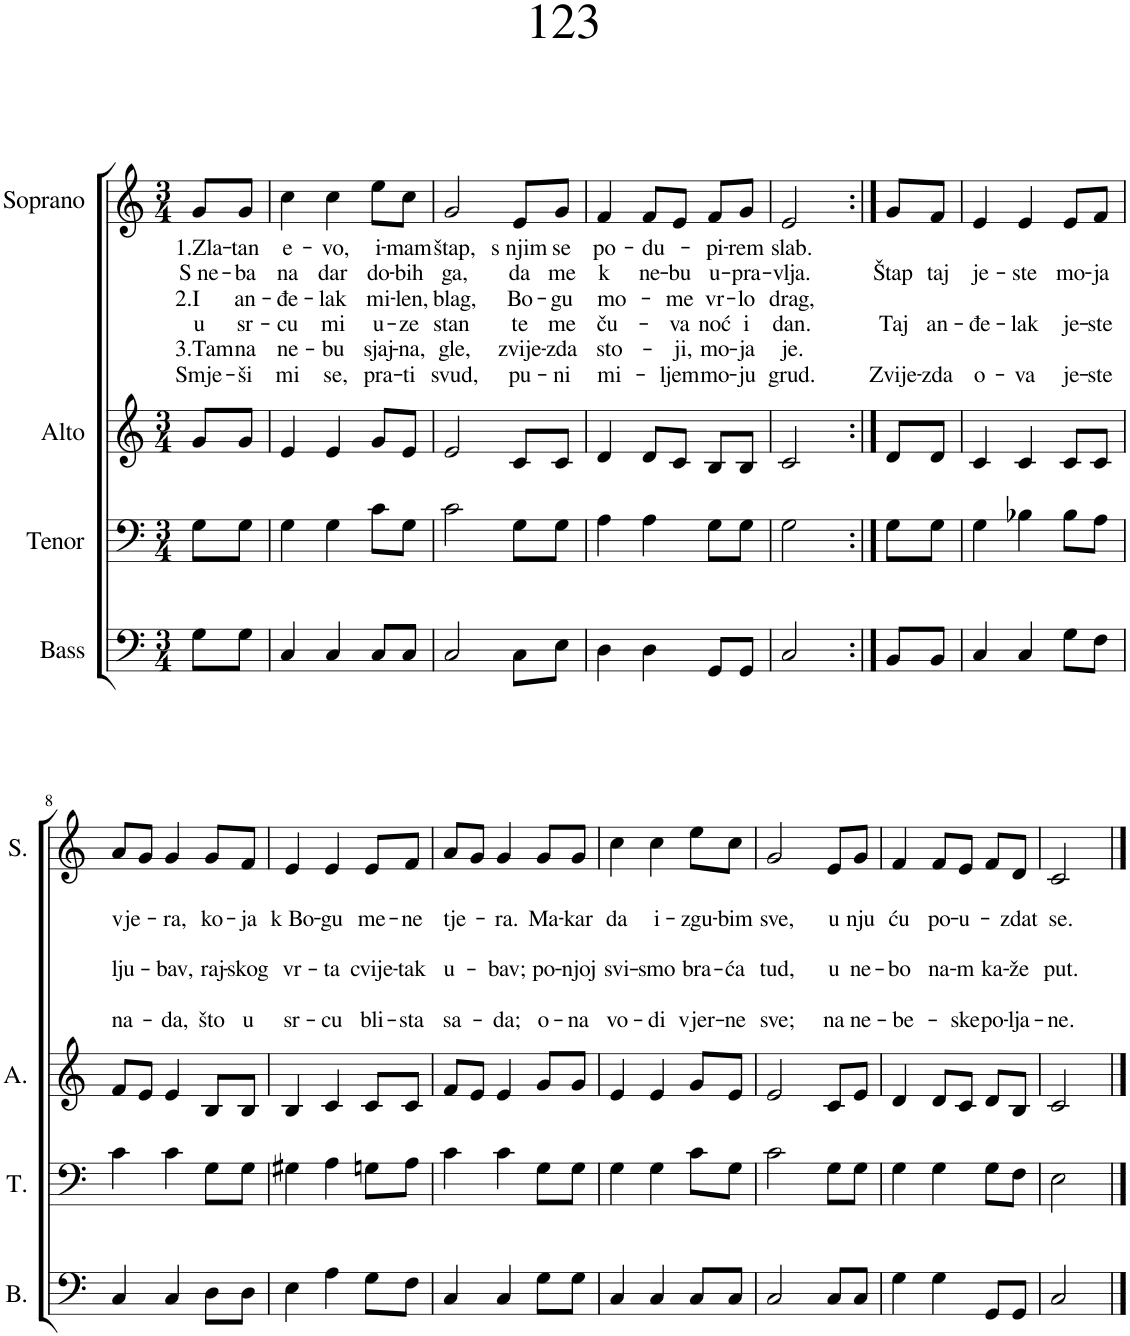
**kern	**kern	**kern	**kern	**text	**text	**text	**text	**text	**text
*part4	*part3	*part2	*part1	*part1	*part1	*part1	*part1	*part1	*part1
*staff4	*staff3	*staff2	*staff1	*staff1	*staff1	*staff1	*staff1	*staff1	*staff1
*I"Bass	*I"Tenor	*I"Alto	*I"Soprano	*	*	*	*	*	*
*I'B.	*I'T.	*I'A.	*I'S.	*	*	*	*	*	*
*clefF4	*clefF4	*clefG2	*clefG2	*	*	*	*	*	*
*k[]	*k[]	*k[]	*k[]	*	*	*	*	*	*
*M3/4	*M3/4	*M3/4	*M3/4	*	*	*	*	*	*
=1	=1	=1	=1	=1	=1	=1	=1	=1	=1
!	!	!	!	!LO:LY:b	!LO:LY:b	!LO:LY:b	!LO:LY:b	!LO:LY:b	!LO:LY:b
8G\L	8G\L	8g/L	8g/L	1.Zla-	S ne-	2.I	u	3.Tam	Smje-
!	!	!	!	!LO:LY:b	!LO:LY:b	!LO:LY:b	!LO:LY:b	!LO:LY:b	!LO:LY:b
8G\J	8G\J	8g/J	8g/J	-tan	-ba	an-	sr-	na	-ši
=2	=2	=2	=2	=2	=2	=2	=2	=2	=2
!	!	!	!	!LO:LY:b	!LO:LY:b	!LO:LY:b	!LO:LY:b	!LO:LY:b	!LO:LY:b
4C/	4G\	4e/	4cc\	e-	na	-đe-	-cu	ne-	mi
!	!	!	!	!LO:LY:b	!LO:LY:b	!LO:LY:b	!LO:LY:b	!LO:LY:b	!LO:LY:b
4C/	4G\	4e/	4cc\	-vo,	dar	-lak	mi	-bu	se,
!	!	!	!	!LO:LY:b	!LO:LY:b	!LO:LY:b	!LO:LY:b	!LO:LY:b	!LO:LY:b
8C/L	8c\L	8g/L	8ee\L	i-	do-	mi-	u-	sjaj-	pra-
!	!	!	!	!LO:LY:b	!LO:LY:b	!LO:LY:b	!LO:LY:b	!LO:LY:b	!LO:LY:b
8C/J	8G\J	8e/J	8cc\J	-mam	-bih	-len,	-ze	-na,	-ti
=3	=3	=3	=3	=3	=3	=3	=3	=3	=3
!	!	!	!	!LO:LY:b	!LO:LY:b	!LO:LY:b	!LO:LY:b	!LO:LY:b	!LO:LY:b
2C/	2c\	2e/	2g/	štap,	ga,	blag,	stan	gle,	svud,
!	!	!	!	!LO:LY:b	!LO:LY:b	!LO:LY:b	!LO:LY:b	!LO:LY:b	!LO:LY:b
8C\L	8G\L	8c/L	8e/L	s njim	da	Bo-	te	zvije-	pu-
!	!	!	!	!LO:LY:b	!LO:LY:b	!LO:LY:b	!LO:LY:b	!LO:LY:b	!LO:LY:b
8E\J	8G\J	8c/J	8g/J	se	me	-gu	me	-zda	-ni
=4	=4	=4	=4	=4	=4	=4	=4	=4	=4
!	!	!	!	!LO:LY:b	!LO:LY:b	!LO:LY:b	!LO:LY:b	!LO:LY:b	!LO:LY:b
4D\	4A\	4d/	4f/	po-	k	mo-	ču-	sto-	mi-
!	!	!	!	!LO:LY:b	!LO:LY:b	!	!	!	!
4D\	4A\	8d/L	8f/L	-du-	ne-	.	.	.	.
!	!	!	!	!	!LO:LY:b	!LO:LY:b	!LO:LY:b	!LO:LY:b	!LO:LY:b
.	.	8c/J	8e/J	.	-bu	-me	-va	-ji,	-ljem
!	!	!	!	!LO:LY:b	!LO:LY:b	!LO:LY:b	!LO:LY:b	!LO:LY:b	!LO:LY:b
8GG/L	8G\L	8B/L	8f/L	-pi-	u-	vr-	noć	mo-	mo-
!	!	!	!	!LO:LY:b	!LO:LY:b	!LO:LY:b	!LO:LY:b	!LO:LY:b	!LO:LY:b
8GG/J	8G\J	8B/J	8g/J	-rem	-pra-	-lo	i	-ja	-ju
=5	=5	=5	=5	=5	=5	=5	=5	=5	=5
!	!	!	!	!LO:LY:b	!LO:LY:b	!LO:LY:b	!LO:LY:b	!LO:LY:b	!LO:LY:b
2C/	2G\	2c/	2e/	slab.	-vlja.	drag,	dan.	je.	grud.
=6:|!	=6:|!	=6:|!	=6:|!	=6:|!	=6:|!	=6:|!	=6:|!	=6:|!	=6:|!
!	!	!	!	!	!LO:LY:b	!	!LO:LY:b	!	!LO:LY:b
8BB/L	8G\L	8d/L	8g/L	.	Štap	.	Taj	.	Zvije-
!	!	!	!	!	!LO:LY:b	!	!LO:LY:b	!	!LO:LY:b
8BB/J	8G\J	8d/J	8f/J	.	taj	.	an-	.	-zda
=7	=7	=7	=7	=7	=7	=7	=7	=7	=7
!	!	!	!	!	!LO:LY:b	!	!LO:LY:b	!	!LO:LY:b
4C/	4G\	4c/	4e/	.	je-	.	-đe-	.	o-
!	!	!	!	!	!LO:LY:b	!	!LO:LY:b	!	!LO:LY:b
4C/	4B-X\	4c/	4e/	.	-ste	.	-lak	.	-va
!	!	!	!	!	!LO:LY:b	!	!LO:LY:b	!	!LO:LY:b
8G\L	8B-\L	8c/L	8e/L	.	mo-	.	je-	.	je-
!	!	!	!	!	!LO:LY:b	!	!LO:LY:b	!	!LO:LY:b
8F\J	8A\J	8c/J	8f/J	.	-ja	.	-ste	.	-ste
!!LO:LB:g=z
=8	=8	=8	=8	=8	=8	=8	=8	=8	=8
!	!	!	!	!	!LO:LY:b	!	!LO:LY:b	!	!LO:LY:b
4C/	4c\	8f/L	8a/L	.	vje-	.	lju-	.	na-
.	.	8e/J	8g/J	.	.	.	.	.	.
!	!	!	!	!	!LO:LY:b	!	!LO:LY:b	!	!LO:LY:b
4C/	4c\	4e/	4g/	.	-ra,	.	-bav,	.	-da,
!	!	!	!	!	!LO:LY:b	!	!LO:LY:b	!	!LO:LY:b
8D\L	8G\L	8B/L	8g/L	.	ko-	.	raj-	.	što
!	!	!	!	!	!LO:LY:b	!	!LO:LY:b	!	!LO:LY:b
8D\J	8G\J	8B/J	8f/J	.	-ja	.	-skog	.	u
=9	=9	=9	=9	=9	=9	=9	=9	=9	=9
!	!	!	!	!	!LO:LY:b	!	!LO:LY:b	!	!LO:LY:b
4E\	4G#X\	4B/	4e/	.	k Bo-	.	vr-	.	sr-
!	!	!	!	!	!LO:LY:b	!	!LO:LY:b	!	!LO:LY:b
4A\	4A\	4c/	4e/	.	-gu	.	-ta	.	-cu
!	!	!	!	!	!LO:LY:b	!	!LO:LY:b	!	!LO:LY:b
8G\L	8Gn\L	8c/L	8e/L	.	me-	.	cvije-	.	bli-
!	!	!	!	!	!LO:LY:b	!	!LO:LY:b	!	!LO:LY:b
8F\J	8A\J	8c/J	8f/J	.	-ne	.	-tak	.	-sta
=10	=10	=10	=10	=10	=10	=10	=10	=10	=10
!	!	!	!	!	!LO:LY:b	!	!LO:LY:b	!	!LO:LY:b
4C/	4c\	8f/L	8a/L	.	tje-	.	u-	.	sa-
.	.	8e/J	8g/J	.	.	.	.	.	.
!	!	!	!	!	!LO:LY:b	!	!LO:LY:b	!	!LO:LY:b
4C/	4c\	4e/	4g/	.	-ra.	.	-bav;	.	-da;
!	!	!	!	!	!LO:LY:b	!	!LO:LY:b	!	!LO:LY:b
8G\L	8G\L	8g/L	8g/L	.	Ma-	.	po-	.	o-
!	!	!	!	!	!LO:LY:b	!	!LO:LY:b	!	!LO:LY:b
8G\J	8G\J	8g/J	8g/J	.	-kar	.	-njoj	.	-na
=11	=11	=11	=11	=11	=11	=11	=11	=11	=11
!	!	!	!	!	!LO:LY:b	!	!LO:LY:b	!	!LO:LY:b
4C/	4G\	4e/	4cc\	.	da	.	svi-	.	vo-
!	!	!	!	!	!LO:LY:b	!	!LO:LY:b	!	!LO:LY:b
4C/	4G\	4e/	4cc\	.	i-	.	-smo	.	-di
!	!	!	!	!	!LO:LY:b	!	!LO:LY:b	!	!LO:LY:b
8C/L	8c\L	8g/L	8ee\L	.	-zgu-	.	bra-	.	vjer-
!	!	!	!	!	!LO:LY:b	!	!LO:LY:b	!	!LO:LY:b
8C/J	8G\J	8e/J	8cc\J	.	-bim	.	-ća	.	-ne
=12	=12	=12	=12	=12	=12	=12	=12	=12	=12
!	!	!	!	!	!LO:LY:b	!	!LO:LY:b	!	!LO:LY:b
2C/	2c\	2e/	2g/	.	sve,	.	tud,	.	sve;
!	!	!	!	!	!LO:LY:b	!	!LO:LY:b	!	!LO:LY:b
8C/L	8G\L	8c/L	8e/L	.	u	.	u	.	na
!	!	!	!	!	!LO:LY:b	!	!LO:LY:b	!	!LO:LY:b
8C/J	8G\J	8e/J	8g/J	.	nju	.	ne-	.	ne-
=13	=13	=13	=13	=13	=13	=13	=13	=13	=13
!	!	!	!	!	!LO:LY:b	!	!LO:LY:b	!	!LO:LY:b
4G\	4G\	4d/	4f/	.	ću	.	-bo	.	-be-
!	!	!	!	!	!LO:LY:b	!	!LO:LY:b	!	!
4G\	4G\	8d/L	8f/L	.	po-	.	na-	.	.
!	!	!	!	!	!LO:LY:b	!	!LO:LY:b	!	!LO:LY:b
.	.	8c/J	8e/J	.	-u-	.	-m	.	-ske
!	!	!	!	!	!	!	!LO:LY:b	!	!LO:LY:b
8GG/L	8G\L	8d/L	8f/L	.	.	.	ka-	.	po-
!	!	!	!	!	!LO:LY:b	!	!LO:LY:b	!	!LO:LY:b
8GG/J	8F\J	8B/J	8d/J	.	-zdat	.	-že	.	-lja-
=14	=14	=14	=14	=14	=14	=14	=14	=14	=14
!	!	!	!	!	!LO:LY:b	!	!LO:LY:b	!	!LO:LY:b
2C/	2E\	2c/	2c/	.	se.	.	put.	.	-ne.
==	==	==	==	==	==	==	==	==	==
*-	*-	*-	*-	*-	*-	*-	*-	*-	*-
